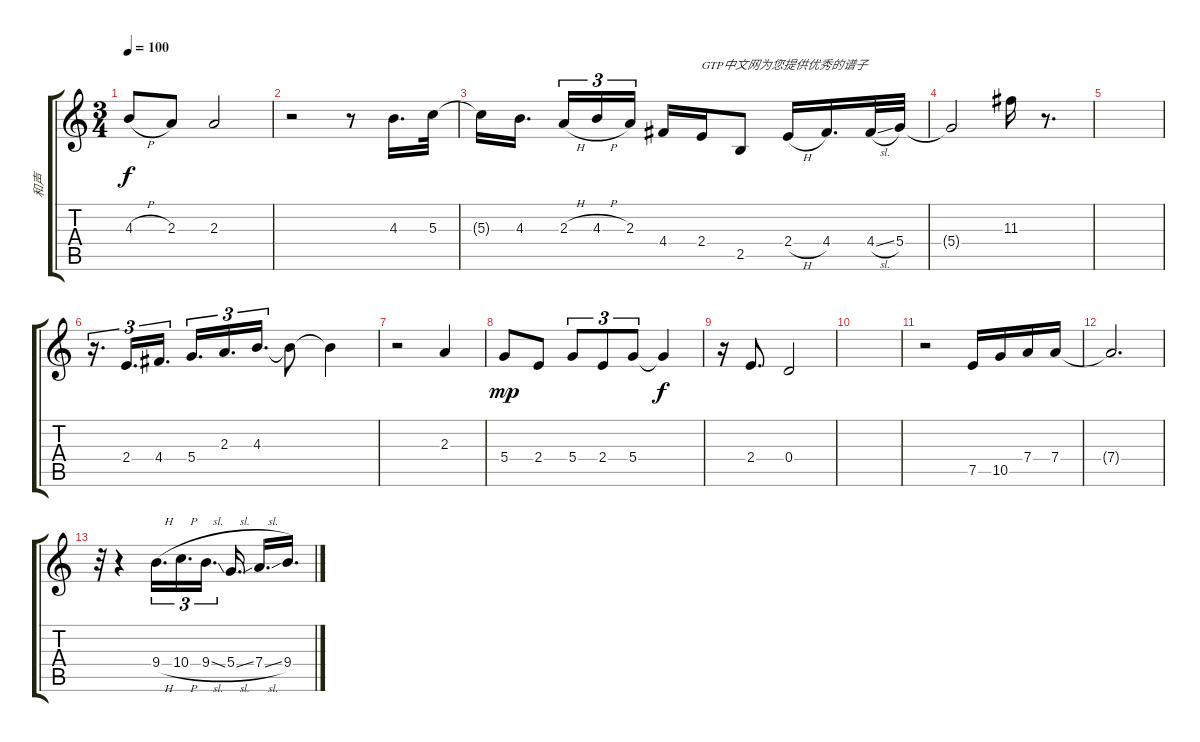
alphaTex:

\track ("和声" "和声") {instrument acousticguitarsteel}
\staff {score tabs}
\tuning (E4 B3 G3 D3 A2 E2) {hide}
\ts (3 4)
\tempo 100
\clef g2
\ks c
4.3{h}.8{dy f} 2.3.8 2.3.2 |
r.2 r.8 4.3.16{d} 5.3.32 |
5.3{t}.16 4.3.16{d beam splitsecondary} 2.3{h}.16{tu (3 2)} 4.3{h}.16{tu (3 2)} 2.3.16{tu (3 2)} 4.4.16 2.4.16{txt "GTP中文网为您提供优秀的谱子"} 2.5.8 2.4{h}.16 4.4.16{d} 4.4{sl}.32 5.4.32 |
5.4{t}.2 11.3.16{instrument guitarfretnoise} r.8{d} |
|
r.16{d tu (3 2)} 2.4.16{d tu (3 2)} 4.4.16{d tu (3 2)} 5.4.16{d tu (3 2)} 2.3.16{d tu (3 2)} 4.3.16{d tu (3 2)} 4.3{t}.8 4.3{t}.4 |
r.2 2.3.4 |
5.4.8{dy mp} 2.4.8 5.4.8{tu (3 2)} 2.4.8{tu (3 2)} 5.4.8{tu (3 2)} 5.4{t}.4{dy f} |
r.16 2.4.8{d} 0.4.2 |
|
r.2 7.5.16 10.5.16 7.4.16 7.4.16 |
7.4{t}.2{d} |
r.32 r.4 9.4{h}.16{d tu (3 2)} 10.4{h}.16{d tu (3 2)} 9.4{sl}.16{d tu (3 2) beam splitsecondary} 5.4{sl}.16{d} 7.4{sl}.16{d} 9.4.16{d}
